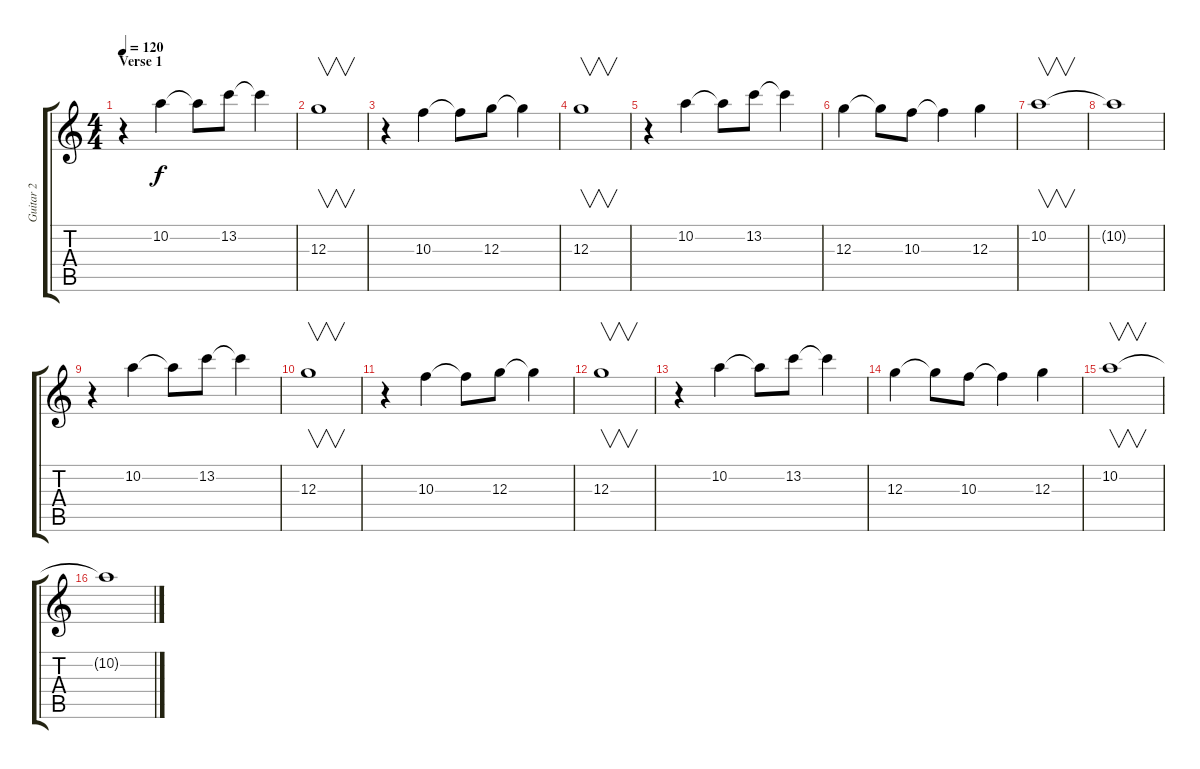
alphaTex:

\track ("Guitar 2" "Guitar 2") {instrument acousticguitarnylon}
\staff {score tabs}
\tuning (E4 B3 G3 D3 A2 E2) {hide}
\ts (4 4)
\section ("" "Verse 1")
\tempo 120
\clef g2
\ks c
r.4{dy f} 10.2.4 10.2{t}.8 13.2.8 13.2{t}.4 |
12.3.1{v} |
r.4 10.3.4 10.3{t}.8 12.3.8 12.3{t}.4 |
12.3.1{v} |
r.4 10.2.4 10.2{t}.8 13.2.8 13.2{t}.4 |
12.3.4 12.3{t}.8 10.3.8 10.3{t}.4 12.3.4 |
10.2.1{v} |
10.2{t}.1 |
r.4 10.2.4 10.2{t}.8 13.2.8 13.2{t}.4 |
12.3.1{v} |
r.4 10.3.4 10.3{t}.8 12.3.8 12.3{t}.4 |
12.3.1{v} |
r.4 10.2.4 10.2{t}.8 13.2.8 13.2{t}.4 |
12.3.4 12.3{t}.8 10.3.8 10.3{t}.4 12.3.4 |
10.2.1{v} |
10.2{t}.1
